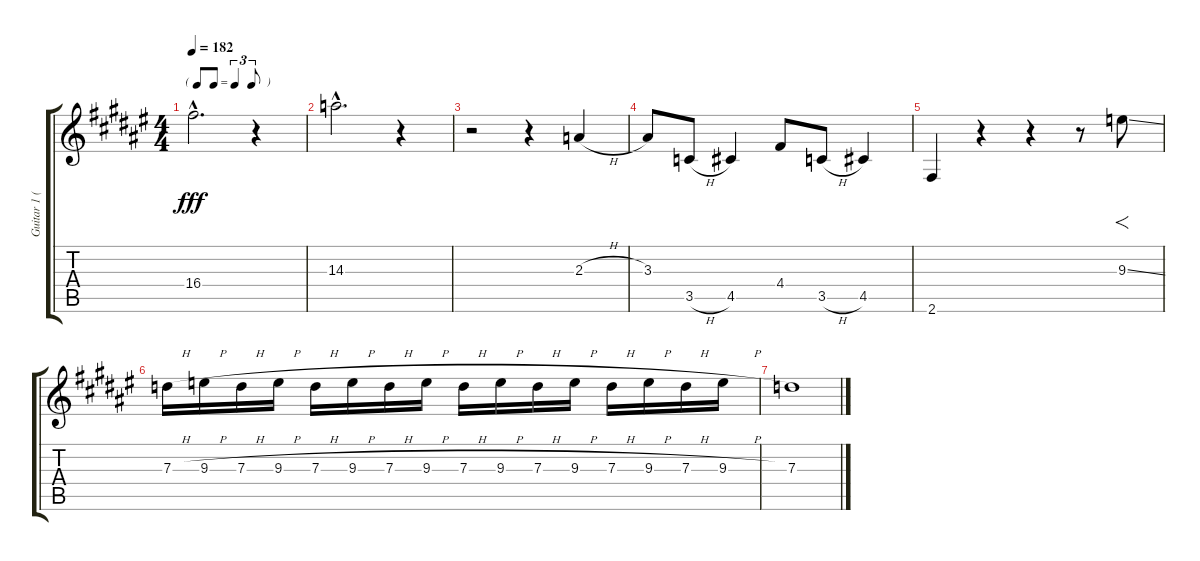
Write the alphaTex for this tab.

\track ("Guitar 1 (clarinette)" "Guitar 1 (") {instrument distortionguitar}
\staff {score tabs}
\tuning (E4 B3 G3 D3 A2 E2) {hide}
\ts (4 4)
\tf triplet8th
\tempo 182
\clef g2
\ks f#
16.4{hac}.2{d dy fff} r.4 |
14.3{hac}.2{d} r.4 |
r.2 r.4 2.3{h}.4 |
3.3.8 3.5{h}.8 4.5.4 4.4.8 3.5{h}.8 4.5.4 |
2.6.4 r.4 r.4 r.8 9.3{ss}.8{f} |
7.3{h}.16 9.3{h}.16 7.3{h}.16 9.3{h}.16 7.3{h}.16 9.3{h}.16 7.3{h}.16 9.3{h}.16 7.3{h}.16 9.3{h}.16 7.3{h}.16 9.3{h}.16 7.3{h}.16 9.3{h}.16 7.3{h}.16 9.3{h}.16 |
7.3.1
